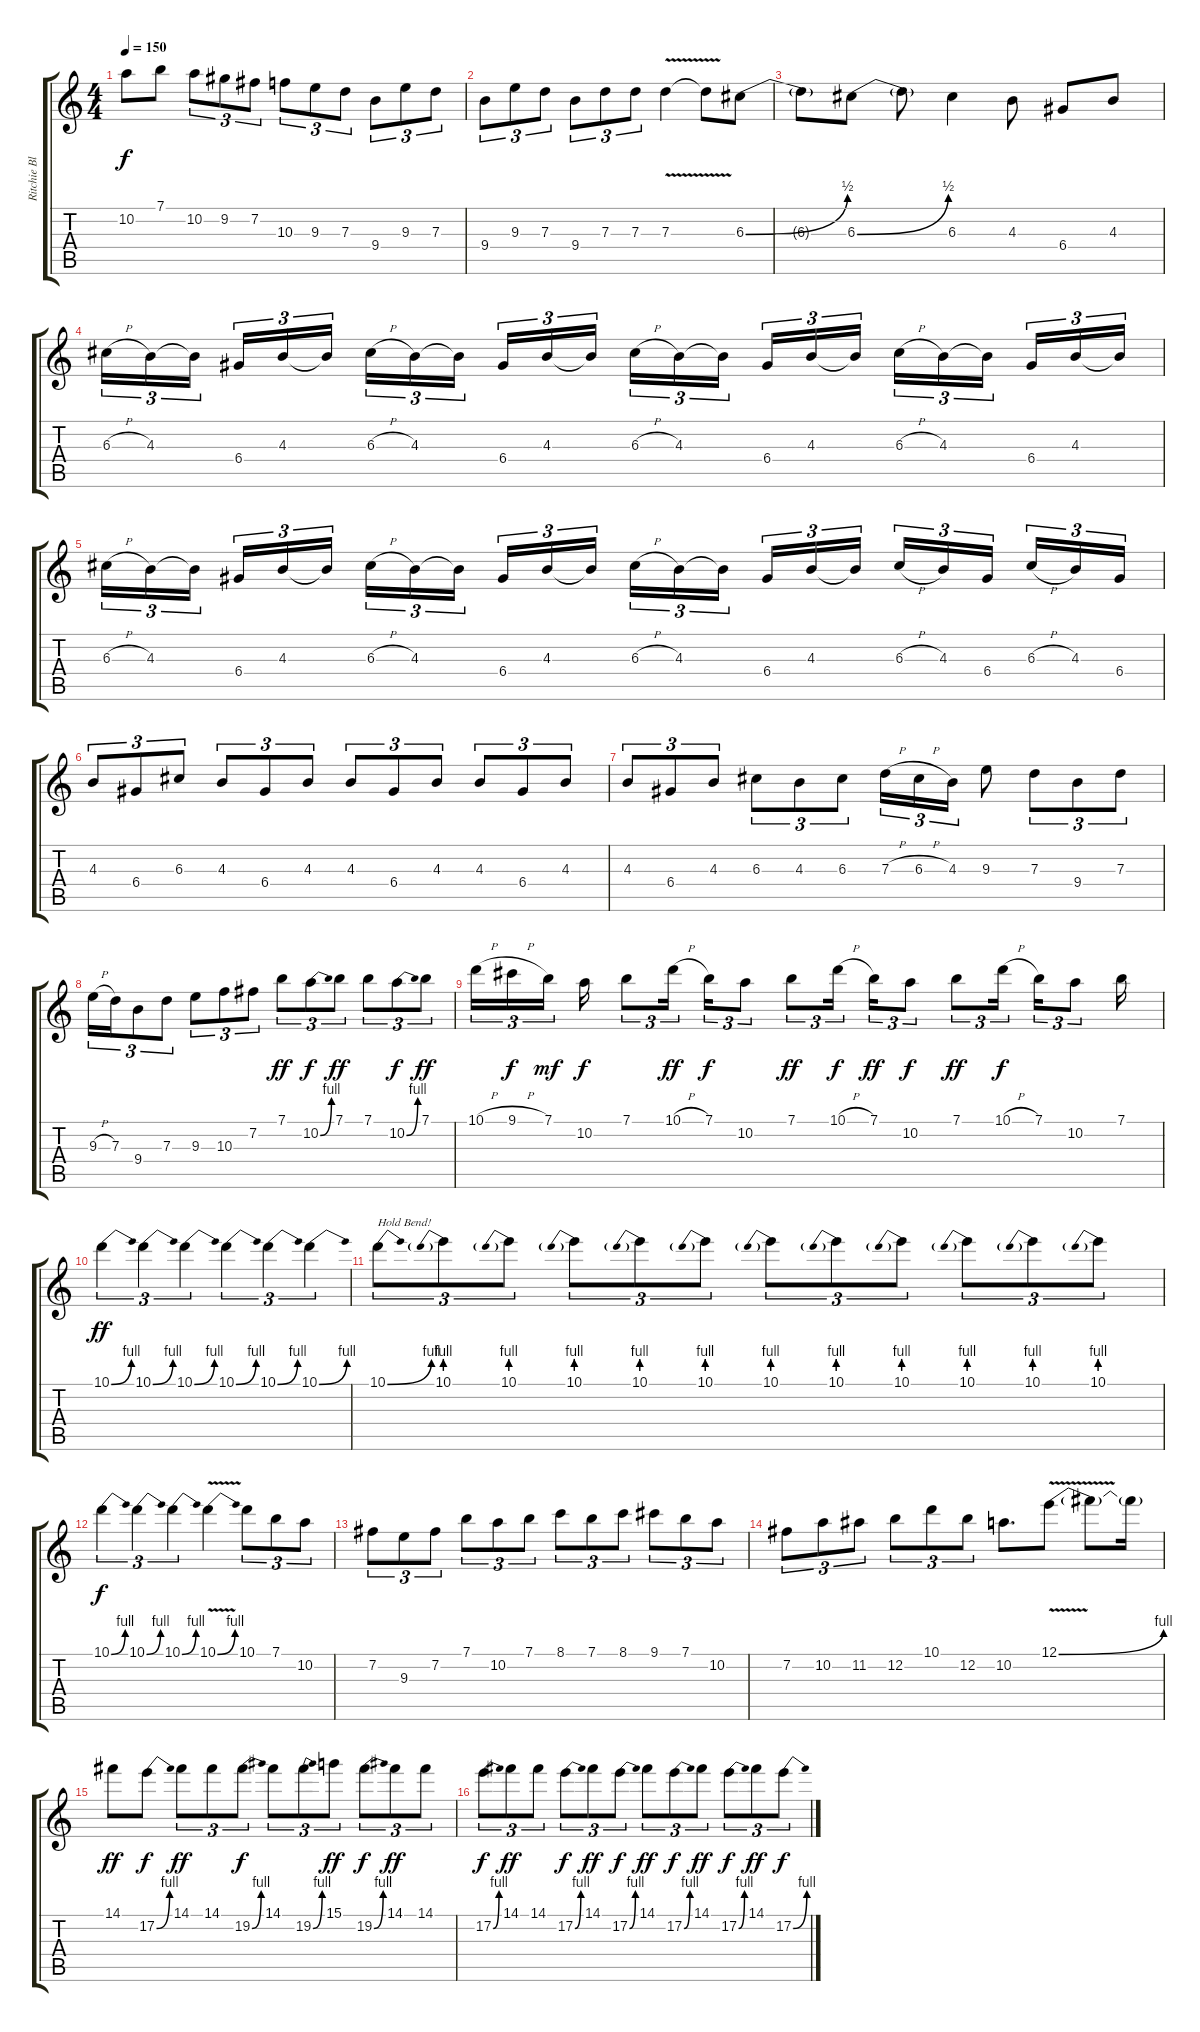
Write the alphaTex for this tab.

\track ("Ritchie Blackmore" "Ritchie Bl") {instrument distortionguitar}
\staff {score tabs}
\tuning (E4 B3 G3 D3 A2 E2) {hide}
\ts (4 4)
\tempo 150
\clef g2
\ks c
10.2{t}.8{dy f} 7.1.8 10.2.8{tu (3 2)} 9.2.8{tu (3 2)} 7.2.8{tu (3 2)} 10.3.8{tu (3 2)} 9.3.8{tu (3 2)} 7.3.8{tu (3 2)} 9.4.8{tu (3 2)} 9.3.8{tu (3 2)} 7.3.8{tu (3 2)} |
9.4.8{tu (3 2)} 9.3.8{tu (3 2)} 7.3.8{tu (3 2)} 9.4.8{tu (3 2)} 7.3.8{tu (3 2)} 7.3.8{tu (3 2)} 7.3{v}.4 7.3{t}.8 6.3{be (bend 0 0 60 2)}.8 |
6.3{t}.8 6.3{be (bend 0 0 60 2)}.8 6.3{t}.8 6.3.4 4.3.8 6.4.8 4.3.8 |
6.3{h}.16{tu (3 2)} 4.3.16{tu (3 2)} 4.3{t}.16{tu (3 2) beam splitsecondary} 6.4.16{tu (3 2)} 4.3.16{tu (3 2)} 4.3{t}.16{tu (3 2)} 6.3{h}.16{tu (3 2)} 4.3.16{tu (3 2)} 4.3{t}.16{tu (3 2) beam splitsecondary} 6.4.16{tu (3 2)} 4.3.16{tu (3 2)} 4.3{t}.16{tu (3 2)} 6.3{h}.16{tu (3 2)} 4.3.16{tu (3 2)} 4.3{t}.16{tu (3 2) beam splitsecondary} 6.4.16{tu (3 2)} 4.3.16{tu (3 2)} 4.3{t}.16{tu (3 2)} 6.3{h}.16{tu (3 2)} 4.3.16{tu (3 2)} 4.3{t}.16{tu (3 2) beam splitsecondary} 6.4.16{tu (3 2)} 4.3.16{tu (3 2)} 4.3{t}.16{tu (3 2)} |
6.3{h}.16{tu (3 2)} 4.3.16{tu (3 2)} 4.3{t}.16{tu (3 2) beam splitsecondary} 6.4.16{tu (3 2)} 4.3.16{tu (3 2)} 4.3{t}.16{tu (3 2)} 6.3{h}.16{tu (3 2)} 4.3.16{tu (3 2)} 4.3{t}.16{tu (3 2) beam splitsecondary} 6.4.16{tu (3 2)} 4.3.16{tu (3 2)} 4.3{t}.16{tu (3 2)} 6.3{h}.16{tu (3 2)} 4.3.16{tu (3 2)} 4.3{t}.16{tu (3 2) beam splitsecondary} 6.4.16{tu (3 2)} 4.3.16{tu (3 2)} 4.3{t}.16{tu (3 2)} 6.3{h}.16{tu (3 2)} 4.3.16{tu (3 2)} 6.4.16{tu (3 2) beam splitsecondary} 6.3{h}.16{tu (3 2)} 4.3.16{tu (3 2)} 6.4.16{tu (3 2)} |
4.3.8{tu (3 2)} 6.4.8{tu (3 2)} 6.3.8{tu (3 2)} 4.3.8{tu (3 2)} 6.4.8{tu (3 2)} 4.3.8{tu (3 2)} 4.3.8{tu (3 2)} 6.4.8{tu (3 2)} 4.3.8{tu (3 2)} 4.3.8{tu (3 2)} 6.4.8{tu (3 2)} 4.3.8{tu (3 2)} |
4.3.8{tu (3 2)} 6.4.8{tu (3 2)} 4.3.8{tu (3 2)} 6.3.8{tu (3 2)} 4.3.8{tu (3 2)} 6.3.8{tu (3 2)} 7.3{h}.16{tu (3 2)} 6.3{h}.16{tu (3 2)} 4.3.16{tu (3 2)} 9.3.8 7.3.8{tu (3 2)} 9.4.8{tu (3 2)} 7.3.8{tu (3 2)} |
9.3{h}.16{tu (3 2)} 7.3.16{tu (3 2)} 9.4.8{tu (3 2)} 7.3.8{tu (3 2)} 9.3.8{tu (3 2)} 10.3.8{tu (3 2)} 7.2.8{tu (3 2)} 7.1.8{tu (3 2) dy ff} 10.2{be (bend 0 0 60 4)}.8{tu (3 2) dy f} 7.1.8{tu (3 2) dy ff} 7.1.8{tu (3 2)} 10.2{be (bend 0 0 60 4)}.8{tu (3 2) dy f} 7.1.8{tu (3 2) dy ff} |
10.1{h}.16{tu (3 2)} 9.1{h}.16{tu (3 2) dy f} 7.1.16{tu (3 2) dy mf beam splitsecondary} 10.2.16{dy f} 7.1.8{tu (3 2)} 10.1{h}.16{tu (3 2) dy ff beam splitsecondary} 7.1.16{tu (3 2) dy f} 10.2.8{tu (3 2)} 7.1.8{tu (3 2) dy ff} 10.1{h}.16{tu (3 2) dy f beam splitsecondary} 7.1.16{tu (3 2) dy ff} 10.2.8{tu (3 2) dy f} 7.1.8{tu (3 2) dy ff} 10.1{h}.16{tu (3 2) dy f beam splitsecondary} 7.1.16{tu (3 2)} 10.2.8{tu (3 2)} 7.1.16 |
10.1{be (bend 0 0 60 4)}.4{tu (3 2) dy ff} 10.1{be (bend 0 0 60 4)}.4{tu (3 2)} 10.1{be (bend 0 0 60 4)}.4{tu (3 2)} 10.1{be (bend 0 0 60 4)}.4{tu (3 2)} 10.1{be (bend 0 0 60 4)}.4{tu (3 2)} 10.1{be (bend 0 0 60 4)}.4{tu (3 2)} |
10.1{be (bend 0 0 60 4)}.8{tu (3 2) txt "Hold Bend!"} 10.1{be (prebend 0 4 60 4)}.8{tu (3 2)} 10.1{be (prebend 0 4 60 4)}.8{tu (3 2)} 10.1{be (prebend 0 4 60 4)}.8{tu (3 2)} 10.1{be (prebend 0 4 60 4)}.8{tu (3 2)} 10.1{be (prebend 0 4 60 4)}.8{tu (3 2)} 10.1{be (prebend 0 4 60 4)}.8{tu (3 2)} 10.1{be (prebend 0 4 60 4)}.8{tu (3 2)} 10.1{be (prebend 0 4 60 4)}.8{tu (3 2)} 10.1{be (prebend 0 4 60 4)}.8{tu (3 2)} 10.1{be (prebend 0 4 60 4)}.8{tu (3 2)} 10.1{be (prebend 0 4 60 4)}.8{tu (3 2)} |
10.1{be (bend 0 0 60 4)}.4{tu (3 2) dy f} 10.1{be (bend 0 0 60 4)}.4{tu (3 2)} 10.1{be (bend 0 0 60 4)}.4{tu (3 2)} 10.1{be (bend 0 0 60 4) v}.4 10.1.8{tu (3 2)} 7.1.8{tu (3 2)} 10.2.8{tu (3 2)} |
7.2.8{tu (3 2)} 9.3.8{tu (3 2)} 7.2.8{tu (3 2)} 7.1.8{tu (3 2)} 10.2.8{tu (3 2)} 7.1.8{tu (3 2)} 8.1.8{tu (3 2)} 7.1.8{tu (3 2)} 8.1.8{tu (3 2)} 9.1.8{tu (3 2)} 7.1.8{tu (3 2)} 10.2.8{tu (3 2)} |
7.2.8{tu (3 2)} 10.2.8{tu (3 2)} 11.2.8{tu (3 2)} 12.2.8{tu (3 2)} 10.1.8{tu (3 2)} 12.2.8{tu (3 2)} 10.2.8{d} 12.1{be (bend 0 0 60 4) v}.8 12.1{t}.8 12.1{t}.16 |
14.1.8{dy ff} 17.2{be (bend 0 0 60 4)}.8{dy f} 14.1.8{tu (3 2) dy ff} 14.1.8{tu (3 2)} 19.2{be (bend 0 0 60 4)}.8{tu (3 2) dy f} 14.1.8{tu (3 2)} 19.2{be (bend 0 0 60 4)}.8{tu (3 2)} 15.1.8{tu (3 2) dy ff} 19.2{be (bend 0 0 60 4)}.8{tu (3 2) dy f} 14.1.8{tu (3 2) dy ff} 14.1.8{tu (3 2)} |
17.2{be (bend 0 0 60 4)}.8{tu (3 2) dy f} 14.1.8{tu (3 2) dy ff} 14.1.8{tu (3 2)} 17.2{be (bend 0 0 60 4)}.8{tu (3 2) dy f} 14.1.8{tu (3 2) dy ff} 17.2{be (bend 0 0 60 4)}.8{tu (3 2) dy f} 14.1.8{tu (3 2) dy ff} 17.2{be (bend 0 0 60 4)}.8{tu (3 2) dy f} 14.1.8{tu (3 2) dy ff} 17.2{be (bend 0 0 60 4)}.8{tu (3 2) dy f} 14.1.8{tu (3 2) dy ff} 17.2{be (bend 0 0 60 4)}.8{tu (3 2) dy f}
